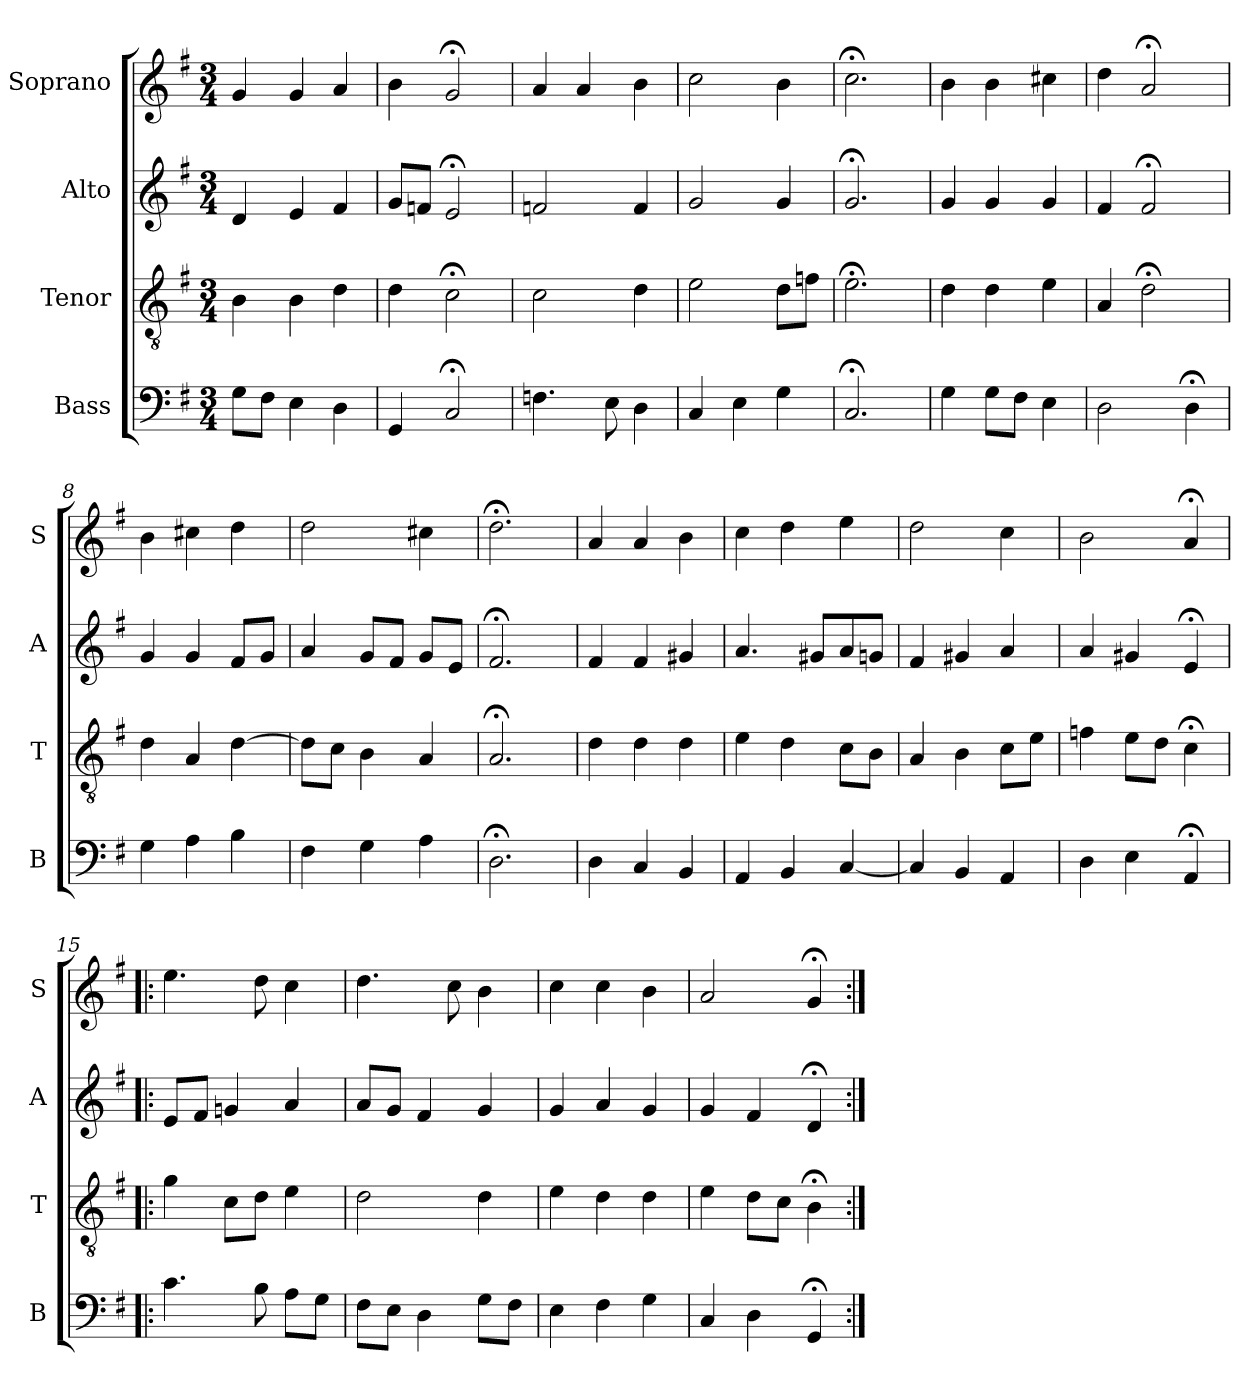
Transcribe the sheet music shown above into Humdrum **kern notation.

**kern	**kern	**kern	**kern
*part4	*part3	*part2	*part1
*staff4	*staff3	*staff2	*staff1
*I"Bass	*I"Tenor	*I"Alto	*I"Soprano
*I'B	*I'T	*I'A	*I'S
*clefF4	*clefGv2	*clefG2	*clefG2
*k[f#]	*k[f#]	*k[f#]	*k[f#]
*G:	*G:	*G:	*G:
*M3/4	*M3/4	*M3/4	*M3/4
*MM100	*MM100	*MM100	*MM100
=1	=1	=1	=1
8GL	4B	4d	4g
8F#J	.	.	.
4E	4B	4e	4g
4D	4d	4f#	4a
=2	=2	=2	=2
4GG	4d	8gL	4b
.	.	8fnJ	.
2C;<	2c;<	2e;<	2g;<
=3	=3	=3	=3
4.Fn	2c	2fn	4a
.	.	.	4a
8E	.	.	.
4Di	4di	4fi	4bi
=4	=4	=4	=4
4C	2e	2g	2cc
4E	.	.	.
4G	8dL	4g	4b
.	8fnJ	.	.
=5	=5	=5	=5
2.C;<	2.e;<	2.g;<	2.cc;<
=6	=6	=6	=6
4G	4d	4g	4b
8GL	4d	4g	4b
8F#J	.	.	.
4Ei	4ei	4gi	4cc#Xi
=7	=7	=7	=7
2D	4A	4f#	4dd
.	2d;<	2f#;<	2a;<
4D;<	.	.	.
=8	=8	=8	=8
4G	4d	4g	4b
4A	4A	4g	4cc#X
4B	[4d	8f#L	4dd
.	.	8gJ	.
=9	=9	=9	=9
4F#	8dL]	4a	2dd
.	8cJ	.	.
4G	4B	8gL	.
.	.	8f#J	.
4A	4A	8gL	4cc#X
.	.	8eJ	.
=10	=10	=10	=10
2.D;<	2.A;<	2.f#;<	2.dd;<
=11	=11	=11	=11
4D	4d	4f#	4a
4C	4d	4f#	4a
4BBi	4di	4g#Xi	4bi
=12	=12	=12	=12
4AA	4e	4.a	4cc
4BB	4d	.	4dd
.	.	8g#XL	.
[4C	8cL	8a	4ee
.	8BJ	8gnJ	.
=13	=13	=13	=13
4C]	4A	4f#	2dd
4BB	4B	4g#X	.
4AA	8cL	4a	4cc
.	8eJ	.	.
=14	=14	=14	=14
4D	4fn	4a	2b
4E	8eL	4g#X	.
.	8dJ	.	.
4AA;<	4c;<	4e;<	4a;<
=15!|:	=15!|:	=15!|:	=15!|:
4.c	4g	8eL	4.ee
.	.	8f#J	.
.	8cL	4gn	.
8B	8dJ	.	8dd
8AL	4e	4a	4cc
8GJ	.	.	.
=16	=16	=16	=16
8F#L	2d	8aL	4.dd
8EJ	.	8gJ	.
4D	.	4f#	.
.	.	.	8cc
8GL	4d	4g	4b
8F#J	.	.	.
=17	=17	=17	=17
4E	4e	4g	4cc
4F#	4d	4a	4cc
4G	4d	4g	4b
=18	=18	=18	=18
4C	4e	4g	2a
4D	8dL	4f#	.
.	8cJ	.	.
4GG;<	4B;<	4d;<	4g;<
=:|!	=:|!	=:|!	=:|!
*-	*-	*-	*-
